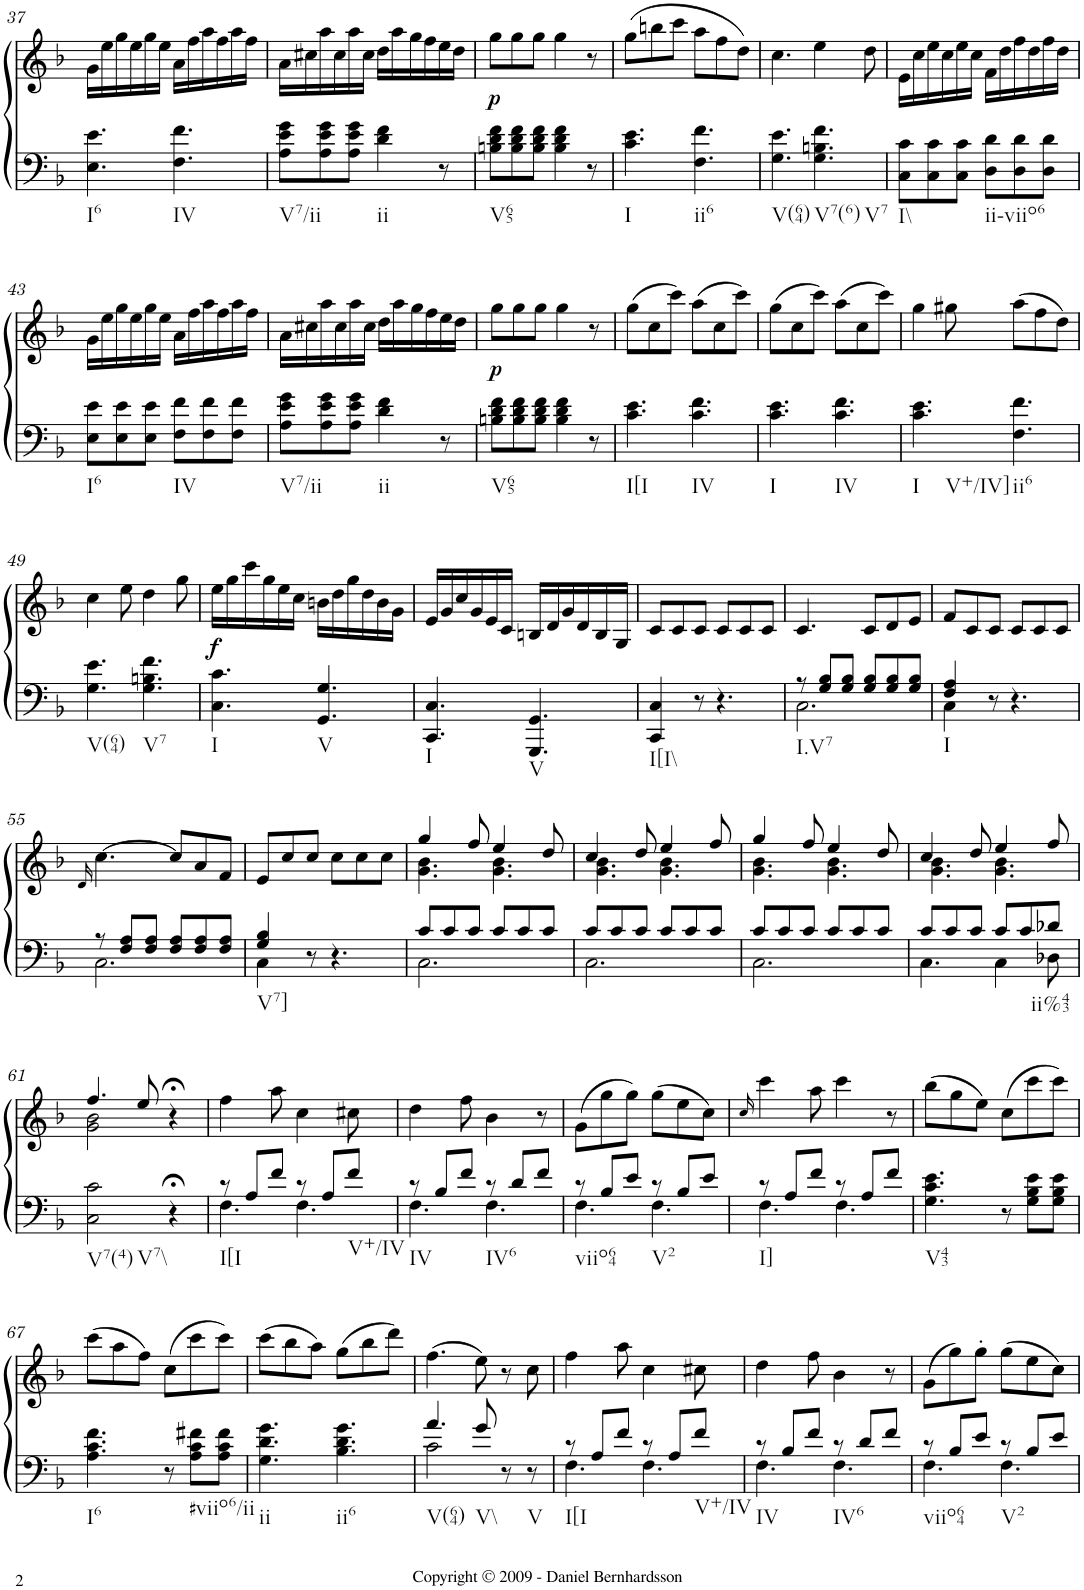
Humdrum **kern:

**kern	**kern	**dynam
*part1	*part1	*part1
*staff2	*staff1	*staff1/2
*I"Piano	*	*
*I'Pno.	*	*
!!LO:PB:g=z
*clefF4	*clefG2	*
*k[b-]	*k[b-]	*
*F:	*F:	*
*M6/8	*M6/8	*
=37	=37	=37
!LO:TX:b:t=I6	!	!
4.E\ 4.e\	16g\LL	.
.	16ee\	.
.	16gg\	.
.	16ee\	.
.	16gg\	.
.	16ee\JJ	.
!LO:TX:b:t=IV	!	!
4.F\ 4.f\	16a\LL	.
.	16ff\	.
.	16aa\	.
.	16ff\	.
.	16aa\	.
.	16ff\JJ	.
=38	=38	=38
!LO:TX:b:t=V7/ii	!	!
8A\ 8e\ 8g\L	16a\LL	.
.	16cc#X\	.
8A\ 8e\ 8g\	16aa\	.
.	16cc#\	.
8A\ 8e\ 8g\J	16aa\	.
.	16cc#\JJ	.
!LO:TX:b:t=ii	!	!
4d\ 4f\	16dd\LL	.
.	16aa\	.
.	16gg\	.
.	16ff\	.
8r	16ee\	.
.	16dd\JJ	.
=39	=39	=39
!LO:TX:b:t=V65	!	!
!	!	!LO:DY:b
8Bn\ 8d\ 8f\L	8gg\L	p
8B\ 8d\ 8f\	8gg\	.
8B\ 8d\ 8f\J	8gg\J	.
4B\ 4d\ 4f\	4gg\	.
8r	8r	.
=40	=40	=40
!LO:TX:b:t=I	!	!
4.c\ 4.e\	(8gg\L	.
.	8bbn\	.
.	8ccc\J	.
!LO:TX:b:t=ii6	!	!
4.F\ 4.f\	8aa\L	.
.	8ff\	.
.	8dd\J)	.
=41	=41	=41
!LO:TX:b:t=V(64)	!	!
4.G\ 4.e\	4.cc\	.
!LO:TX:b:t=V7(6)	!	!
!LO:TX:b:t=V7	!	!
4.G\ 4.Bn\ 4.f\	4ee\	.
.	8dd\	.
=42	=42	=42
!LO:TX:b:t=I\\	!	!
8C\ 8c\L	16e\LL	.
.	16cc\	.
8C\ 8c\	16ee\	.
.	16cc\	.
8C\ 8c\J	16ee\	.
.	16cc\JJ	.
!LO:TX:b:t=ii-viio6	!	!
8D\ 8d\L	16f\LL	.
.	16dd\	.
8D\ 8d\	16ff\	.
.	16dd\	.
8D\ 8d\J	16ff\	.
.	16dd\JJ	.
!!LO:LB:g=z
=43	=43	=43
!LO:TX:b:t=I6	!	!
8E\ 8e\L	16g\LL	.
.	16ee\	.
8E\ 8e\	16gg\	.
.	16ee\	.
8E\ 8e\J	16gg\	.
.	16ee\JJ	.
!LO:TX:b:t=IV	!	!
8F\ 8f\L	16a\LL	.
.	16ff\	.
8F\ 8f\	16aa\	.
.	16ff\	.
8F\ 8f\J	16aa\	.
.	16ff\JJ	.
=44	=44	=44
!LO:TX:b:t=V7/ii	!	!
8A\ 8e\ 8g\L	16a\LL	.
.	16cc#X\	.
8A\ 8e\ 8g\	16aa\	.
.	16cc#\	.
8A\ 8e\ 8g\J	16aa\	.
.	16cc#\JJ	.
!LO:TX:b:t=ii	!	!
4d\ 4f\	16dd\LL	.
.	16aa\	.
.	16gg\	.
.	16ff\	.
8r	16ee\	.
.	16dd\JJ	.
=45	=45	=45
!LO:TX:b:t=V65	!	!
!	!	!LO:DY:b
8Bn\ 8d\ 8f\L	8gg\L	p
8B\ 8d\ 8f\	8gg\	.
8B\ 8d\ 8f\J	8gg\J	.
4B\ 4d\ 4f\	4gg\	.
8r	8r	.
=46	=46	=46
!LO:TX:b:t=I[I	!	!
4.c\ 4.e\	(8gg\L	.
.	8cc\	.
.	8ccc\J)	.
!LO:TX:b:t=IV	!	!
4.c\ 4.f\	(8aa\L	.
.	8cc\	.
.	8ccc\J)	.
=47	=47	=47
!LO:TX:b:t=I	!	!
4.c\ 4.e\	(8gg\L	.
.	8cc\	.
.	8ccc\J)	.
!LO:TX:b:t=IV	!	!
4.c\ 4.f\	(8aa\L	.
.	8cc\	.
.	8ccc\J)	.
=48	=48	=48
!LO:TX:b:t=I	!	!
!LO:TX:b:t=V+/IV]	!	!
4.c\ 4.e\	4gg\	.
.	8gg#X\	.
!LO:TX:b:t=ii6	!	!
4.F\ 4.f\	(8aa\L	.
.	8ff\	.
.	8dd\J)	.
!!LO:LB:g=z
=49	=49	=49
!LO:TX:b:t=V(64)	!	!
4.G\ 4.e\	4cc\	.
.	8ee\	.
!LO:TX:b:t=V7	!	!
4.G\ 4.Bn\ 4.f\	4dd\	.
.	8gg\	.
=50	=50	=50
!LO:TX:b:t=I	!	!
!	!	!LO:DY:b
4.C\ 4.c\	16ee\LL	f
.	16gg\	.
.	16ccc\	.
.	16gg\	.
.	16ee\	.
.	16cc\JJ	.
!LO:TX:b:t=V	!	!
4.GG/ 4.G/	16bn\LL	.
.	16dd\	.
.	16gg\	.
.	16dd\	.
.	16b\	.
.	16g\JJ	.
=51	=51	=51
!LO:TX:b:t=I	!	!
4.CC/ 4.C/	16e/LL	.
.	16g/	.
.	16cc/	.
.	16g/	.
.	16e/	.
.	16c/JJ	.
!LO:TX:b:t=V	!	!
4.GGG/ 4.GG/	16Bn/LL	.
.	16d/	.
.	16g/	.
.	16d/	.
.	16B/	.
.	16G/JJ	.
=52	=52	=52
!LO:TX:b:t=I[I\\	!	!
4CC/ 4C/	8c/L	.
.	8c/	.
8r	8c/J	.
4.r	8c/L	.
.	8c/	.
.	8c/J	.
=53	=53	=53
*^	*	*
!LO:TX:b:t=I.V7	!	!	!
8r	2.C\	4.c/	.
8G/ 8B-/L	.	.	.
8G/ 8B-/J	.	.	.
8G/ 8B-/L	.	8c/L	.
8G/ 8B-/	.	8d/	.
8G/ 8B-/J	.	8e/J	.
=54	=54	=54	=54
!LO:TX:b:t=I	!	!	!
4F/ 4A/	4C\	8f/L	.
.	.	8c/	.
8r	8ryy	8c/J	.
4.r	4.ryy	8c/L	.
.	.	8c/	.
.	.	8c/J	.
!!LO:LB:g=z
=55	=55	=55	=55
.	.	16qd/	.
8r	2.C\	[>4.cc\	.
8F/ 8A/L	.	.	.
8F/ 8A/J	.	.	.
8F/ 8A/L	.	8cc/L]	.
8F/ 8A/	.	8a/	.
8F/ 8A/J	.	8f/J	.
=56	=56	=56	=56
!LO:TX:b:t=V7]	!	!	!
4G/ 4B-/	4C\	8e/L	.
.	.	8cc/	.
8r	8ryy	8cc/J	.
4.r	4.ryy	8cc\L	.
.	.	8cc\	.
.	.	8cc\J	.
=57	=57	=57	=57
*	*	*^	*
8c/L	2.C\	4gg/	4.g\ 4.b-\	.
8c/	.	.	.	.
8c/J	.	8ff/	.	.
8c/L	.	4ee/	4.g\ 4.b-\	.
8c/	.	.	.	.
8c/J	.	8dd/	.	.
=58	=58	=58	=58	=58
8c/L	2.C\	4cc/	4.g\ 4.b-\	.
8c/	.	.	.	.
8c/J	.	8dd/	.	.
8c/L	.	4ee/	4.g\ 4.b-\	.
8c/	.	.	.	.
8c/J	.	8ff/	.	.
=59	=59	=59	=59	=59
8c/L	2.C\	4gg/	4.g\ 4.b-\	.
8c/	.	.	.	.
8c/J	.	8ff/	.	.
8c/L	.	4ee/	4.g\ 4.b-\	.
8c/	.	.	.	.
8c/J	.	8dd/	.	.
=60	=60	=60	=60	=60
8c/L	4.C\	4cc/	4.g\ 4.b-\	.
8c/	.	.	.	.
8c/J	.	8dd/	.	.
8c/L	4C\	4ee/	4.g\ 4.b-\	.
8c/	.	.	.	.
!LO:TX:b:t=ii%43	!	!	!	!
8d-X/J	8D-X\	8ff/	.	.
!!LO:LB:g=z	!!
=61	=61	=61	=61	=61
!LO:TX:b:t=V7(4)	!	!	!	!
!LO:TX:b:t=V7\\	!	!	!	!
*v	*v	*	*	*
2C\ 2c\	4.ff/	2g\ 2b-\	.
.	8ee/	.	.
4r;<	4r;<	4ryy	.
=62	=62	=62	=62
*^	*	*	*
!LO:TX:b:t=I[I	!	!	!	!
*	*	*v	*v	*
8r	4.F\	4ff\	.
8A/L	.	.	.
8f/J	.	8aa\	.
8r	4.F\	4cc\	.
8A/L	.	.	.
!LO:TX:b:t=V+/IV	!	!	!
8f/J	.	8cc#X\	.
=63	=63	=63	=63
!LO:TX:b:t=IV	!	!	!
8r	4.F\	4dd\	.
8B-/L	.	.	.
8f/J	.	8ff\	.
!LO:TX:b:t=IV6	!	!	!
8r	4.F\	4b-\	.
8d/L	.	.	.
8f/J	.	8r	.
=64	=64	=64	=64
!LO:TX:b:t=viio64	!	!	!
8r	4.F\	(8g\L	.
8B-/L	.	8gg\	.
8e/J	.	8gg\J)	.
!LO:TX:b:t=V2	!	!	!
8r	4.F\	(8gg\L	.
8B-/L	.	8ee\	.
8e/J	.	8cc\J)	.
=65	=65	=65	=65
.	.	16qcc/	.
!LO:TX:b:t=I]	!	!	!
8r	4.F\	4ccc\	.
8A/L	.	.	.
8f/J	.	8aa\	.
8r	4.F\	4ccc\	.
8A/L	.	.	.
8f/J	.	8r	.
*v	*v	*	*
=66	=66	=66
!LO:TX:b:t=V43	!	!
4.G\ 4.c\ 4.e\	(8bb-\L	.
.	8gg\	.
.	8ee\J)	.
8r	(8cc\L	.
8G\ 8B-\ 8e\L	8ccc\	.
8G\ 8B-\ 8e\J	8ccc\J)	.
!!LO:LB:g=z
=67	=67	=67
!LO:TX:b:t=I6	!	!
4.A\ 4.c\ 4.f\	(8ccc\L	.
.	8aa\	.
.	8ff\J)	.
8r	(8cc\L	.
!LO:TX:b:t=#viio6/ii	!	!
8A\ 8c\ 8f#X\L	8ccc\	.
8A\ 8c\ 8f#\J	8ccc\J)	.
=68	=68	=68
!LO:TX:b:t=ii	!	!
4.G\ 4.d\ 4.g\	(8ccc\L	.
.	8bb-\	.
.	8aa\J)	.
!LO:TX:b:t=ii6	!	!
4.B-\ 4.d\ 4.g\	(8gg\L	.
.	8bb-\	.
.	8ddd\J)	.
=69	=69	=69
*^	*	*
!LO:TX:b:t=V(64)	!	!	!
4.a/	2c\	(4.ff\	.
!LO:TX:b:t=V\\	!	!	!
8g/	.	8ee\)	.
8r	8ryy	8r	.
!LO:TX:b:t=V	!	!	!
8r	8ryy	8cc\	.
=70	=70	=70	=70
!LO:TX:b:t=I[I	!	!	!
8r	4.F\	4ff\	.
8A/L	.	.	.
8f/J	.	8aa\	.
8r	4.F\	4cc\	.
8A/L	.	.	.
!LO:TX:b:t=V+/IV	!	!	!
8f/J	.	8cc#X\	.
=71	=71	=71	=71
!LO:TX:b:t=IV	!	!	!
8r	4.F\	4dd\	.
8B-/L	.	.	.
8f/J	.	8ff\	.
!LO:TX:b:t=IV6	!	!	!
8r	4.F\	4b-\	.
8d/L	.	.	.
8f/J	.	8r	.
=72	=72	=72	=72
!LO:TX:b:t=viio64	!	!	!
8r	4.F\	(8g\L	.
8B-/L	.	8gg\)	.
8e/J	.	8gg'\J	.
!LO:TX:b:t=V2	!	!	!
8r	4.F\	(8gg\L	.
8B-/L	.	8ee\	.
8e/J	.	8cc\J)	.
*v	*v	*	*
=	=	=
*-	*-	*-
